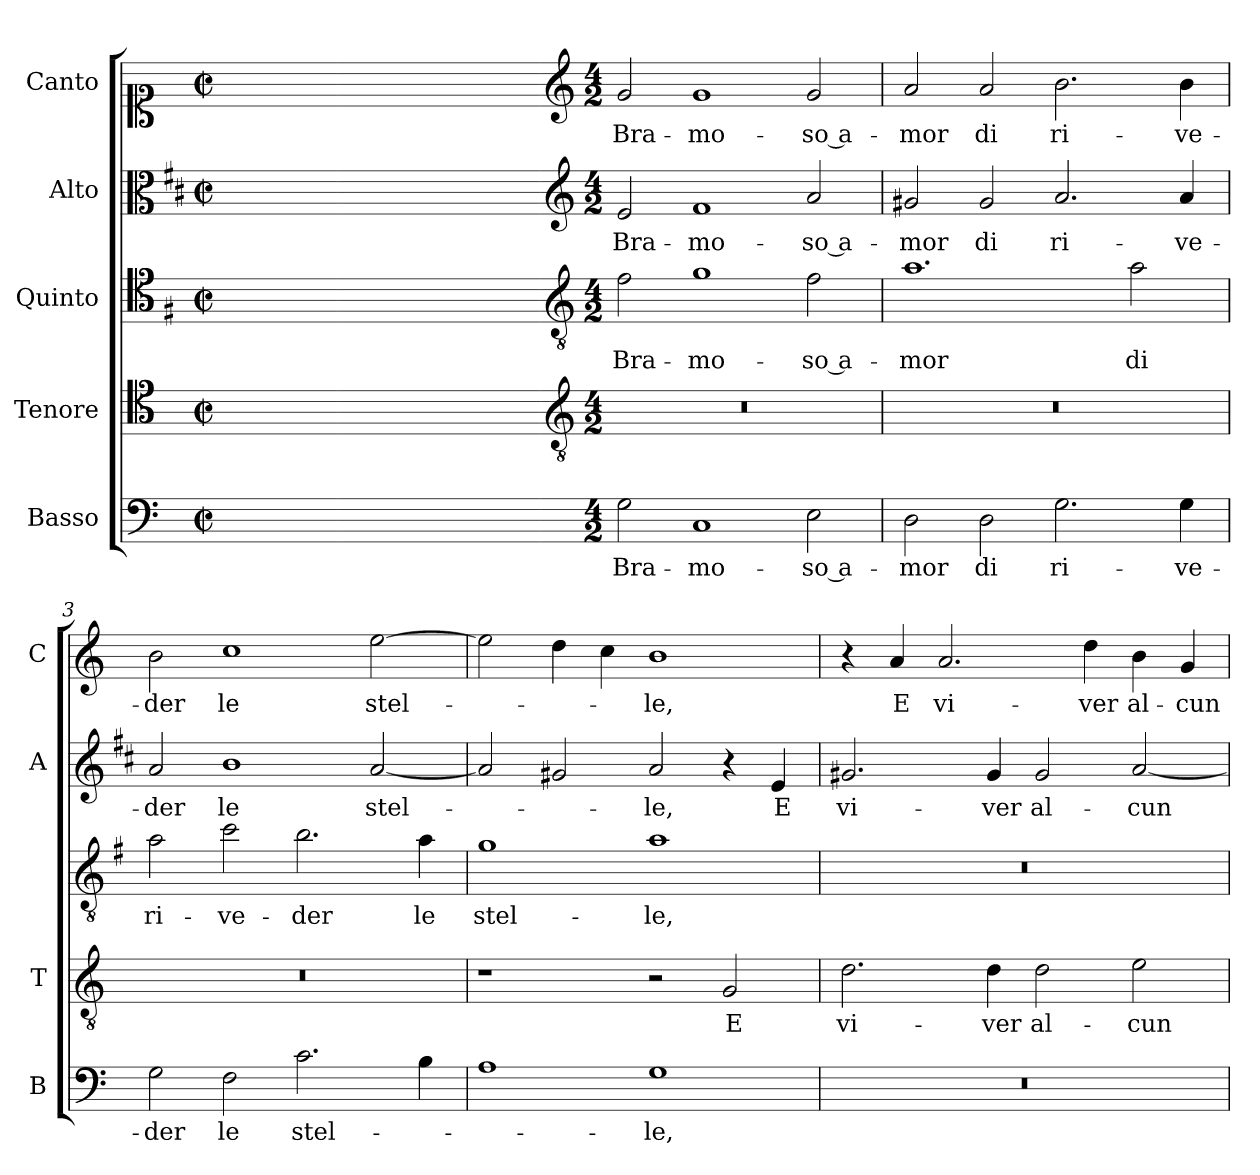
**kern	**text	**kern	**text	**kern	**text	**kern	**text	**kern	**text
*part5	*part5	*part4	*part4	*part3	*part3	*part2	*part2	*part1	*part1
*staff5	*staff5	*staff4	*staff4	*staff3	*staff3	*staff2	*staff2	*staff1	*staff1
*I"Basso	*	*I"Tenore	*	*I"Quinto	*	*I"Alto	*	*I"Canto	*
*I'B	*	*I'T	*	*	*	*I'A	*	*I'C	*
*clefF4	*	*clefC4	*	*clefC4	*	*clefC3	*	*clefC1	*
*	*	*	*	*ITrd4c7	*	*ITrd1c2	*	*	*
*k[]	*	*k[]	*	*k[]	*	*k[]	*	*k[]	*
*C:	*	*C:	*	*C:	*	*C:	*	*C:	*
*M2/2	*	*M2/2	*	*M2/2	*	*M2/2	*	*M2/2	*
*met(c|)	*	*met(c|)	*	*met(c|)	*	*met(c|)	*	*met(c|)	*
=	=	=	=	=	=	=	=	=	=
1ryy	.	1ryy	.	1ryy	.	1ryy	.	1ryy	.
=1X-	=1X-	=1X-	=1X-	=1X-	=1X-	=1X-	=1X-	=1X-	=1X-
4ryy	.	4ryy	.	4ryy	.	4ryy	.	4ryy	.
4ryy	.	4ryy	.	4ryy	.	4ryy	.	4ryy	.
4ryy	.	4ryy	.	4ryy	.	4ryy	.	4ryy	.
4ryy	.	4ryy	.	4ryy	.	4ryy	.	4ryy	.
=1-	=1-	=1-	=1-	=1-	=1-	=1-	=1-	=1-	=1-
*	*	*clefGv2	*	*clefGv2	*	*clefG2	*	*clefG2	*
*M4/2	*	*M4/2	*	*M4/2	*	*M4/2	*	*M4/2	*
!	!LO:LY:b	!	!	!	!LO:LY:b	!	!LO:LY:b	!	!LO:LY:b
2G\	Bra-	0r	.	2B\	Bra-	2d/	Bra-	2g/	Bra-
!	!LO:LY:b	!	!	!	!LO:LY:b	!	!LO:LY:b	!	!LO:LY:b
1C	-mo-	.	.	1c	-mo-	1e	-mo-	1g	-mo-
!	!LO:LY:b	!	!	!	!LO:LY:b	!	!LO:LY:b	!	!LO:LY:b
2E\	-so a-	.	.	2B\	-so a-	2g/	-so a-	2g/	-so a-
=2	=2	=2	=2	=2	=2	=2	=2	=2	=2
!	!LO:LY:b	!	!	!	!LO:LY:b	!	!LO:LY:b	!	!LO:LY:b
2D\	-mor	0r	.	1.d	-mor	2f#X/	-mor	2a/	-mor
!	!LO:LY:b	!	!	!	!	!	!LO:LY:b	!	!LO:LY:b
2D\	di	.	.	.	.	2f#/	di	2a/	di
!	!LO:LY:b	!	!	!	!	!	!LO:LY:b	!	!LO:LY:b
2.G\	ri-	.	.	.	.	2.g/	ri-	2.b\	ri-
!	!	!	!	!	!LO:LY:b	!	!	!	!
.	.	.	.	2d\	di	.	.	.	.
!	!LO:LY:b	!	!	!	!	!	!LO:LY:b	!	!LO:LY:b
4G\	-ve-	.	.	.	.	4g/	-ve-	4b\	-ve-
=3	=3	=3	=3	=3	=3	=3	=3	=3	=3
!	!LO:LY:b	!	!	!	!LO:LY:b	!	!LO:LY:b	!	!LO:LY:b
2G\	-der	0r	.	2d\	ri-	2g/	-der	2b\	-der
!	!LO:LY:b	!	!	!	!LO:LY:b	!	!LO:LY:b	!	!LO:LY:b
2F\	le	.	.	2f\	-ve-	1a	le	1cc	le
!	!LO:LY:b	!	!	!	!LO:LY:b	!	!	!	!
2.c\	stel-	.	.	2.e\	-der	.	.	.	.
!	!	!	!	!	!	!	!LO:LY:b	!	!LO:LY:b
.	.	.	.	.	.	[2g/	stel-	[2ee\	stel-
!	!	!	!	!	!LO:LY:b	!	!	!	!
4B\	.	.	.	4d\	le	.	.	.	.
=4	=4	=4	=4	=4	=4	=4	=4	=4	=4
!	!	!	!	!	!LO:LY:b	!	!	!	!
1A	.	1r	.	1c	stel-	2g/]	.	2ee\]	.
.	.	.	.	.	.	2f#X/	.	4dd\	.
.	.	.	.	.	.	.	.	4cc\	.
!	!LO:LY:b	!	!	!	!LO:LY:b	!	!LO:LY:b	!	!LO:LY:b
1G	-le,	2r	.	1d	-le,	2g/	-le,	1b	-le,
!	!	!	!LO:LY:b	!	!	!	!	!	!
.	.	2G/	E	.	.	4r	.	.	.
!	!	!	!	!	!	!	!LO:LY:b	!	!
.	.	.	.	.	.	4d/	E	.	.
!!LO:LB:g=z
=5	=5	=5	=5	=5	=5	=5	=5	=5	=5
!	!	!	!LO:LY:b	!	!	!	!LO:LY:b	!	!
0r	.	2.d\	vi-	0r	.	2.f#X/	vi-	4r	.
!	!	!	!	!	!	!	!	!	!LO:LY:b
.	.	.	.	.	.	.	.	4a/	E
!	!	!	!	!	!	!	!	!	!LO:LY:b
.	.	.	.	.	.	.	.	2.a/	vi-
!	!	!	!LO:LY:b	!	!	!	!LO:LY:b	!	!
.	.	4d\	-ver	.	.	4f#/	-ver	.	.
!	!	!	!LO:LY:b	!	!	!	!LO:LY:b	!	!
.	.	2d\	al-	.	.	2f#/	al-	.	.
!	!	!	!	!	!	!	!	!	!LO:LY:b
.	.	.	.	.	.	.	.	4dd\	-ver
!	!	!	!LO:LY:b	!	!	!	!LO:LY:b	!	!LO:LY:b
.	.	2e\	-cun	.	.	[2g/	-cun	4b\	al-
!	!	!	!	!	!	!	!	!	!LO:LY:b
.	.	.	.	.	.	.	.	4g/	-cun
=	=	=	=	=	=	=	=	=	=
*-	*-	*-	*-	*-	*-	*-	*-	*-	*-
